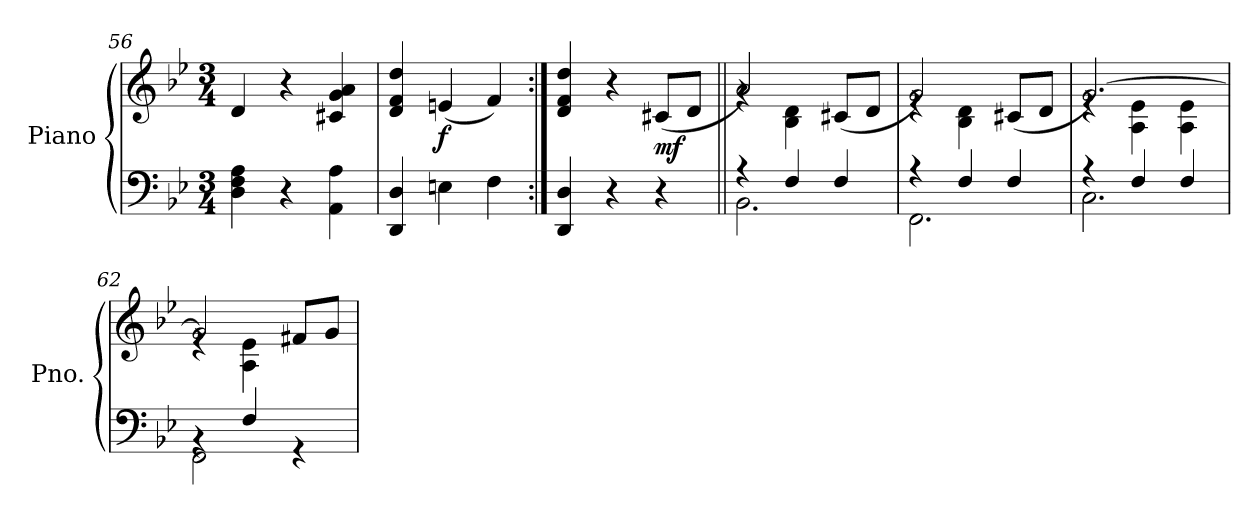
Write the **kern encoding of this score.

**kern	**kern	**dynam
*part1	*part1	*part1
*staff2	*staff1	*staff1/2
*I"Piano	*	*
*I'Pno.	*	*
*clefF4	*clefG2	*
*k[b-e-]	*k[b-e-]	*
*M3/4	*M3/4	*
=56	=56	=56
4D\ 4F\ 4A\	4d/	.
4r	4r	.
4AA\ 4A\	4c#X/ 4g/ 4a/	.
=57	=57	=57
4DD/ 4D/	4d/ 4f/ 4dd/	.
!	!	!LO:DY:b
4En\	(<4en/	f
4F\	4f/)	.
=58:|!	=58:|!	=58:|!
4DD/ 4D/	4d/ 4f/ 4dd/	.
4r	4r	.
!	!	!LO:DY:b
4r	(>8c#X/L	mf
.	8d/J	.
!!LO:LB:g=z
=59||	=59||	=59||
*^	*^	*
4r	2.BB-\	2a/)	4rg	.
4F/	.	.	4B-\ 4d\	.
4F/	.	(>8c#X/L	4ryy	.
.	.	8d/J	.	.
=60	=60	=60	=60	=60
4r	2.FF\	2g/)	4re	.
4F/	.	.	4B-\ 4d\	.
4F/	.	(<8c#X/L	4ryy	.
.	.	8d/J	.	.
=61	=61	=61	=61	=61
4r	2.C\	[2.g/)	4re	.
4F/	.	.	4A\ 4e-\	.
4F/	.	.	4A\ 4e-\	.
=62	=62	=62	=62	=62
4rBB	2FF\	2g/]	4re	.
4F/	.	.	4A\ 4e-\	.
4rGG	4ryy	8f#X/L	4ryy	.
.	.	8g/J	.	.
*v	*v	*	*	*
*	*v	*v	*
=	=	=
*-	*-	*-
